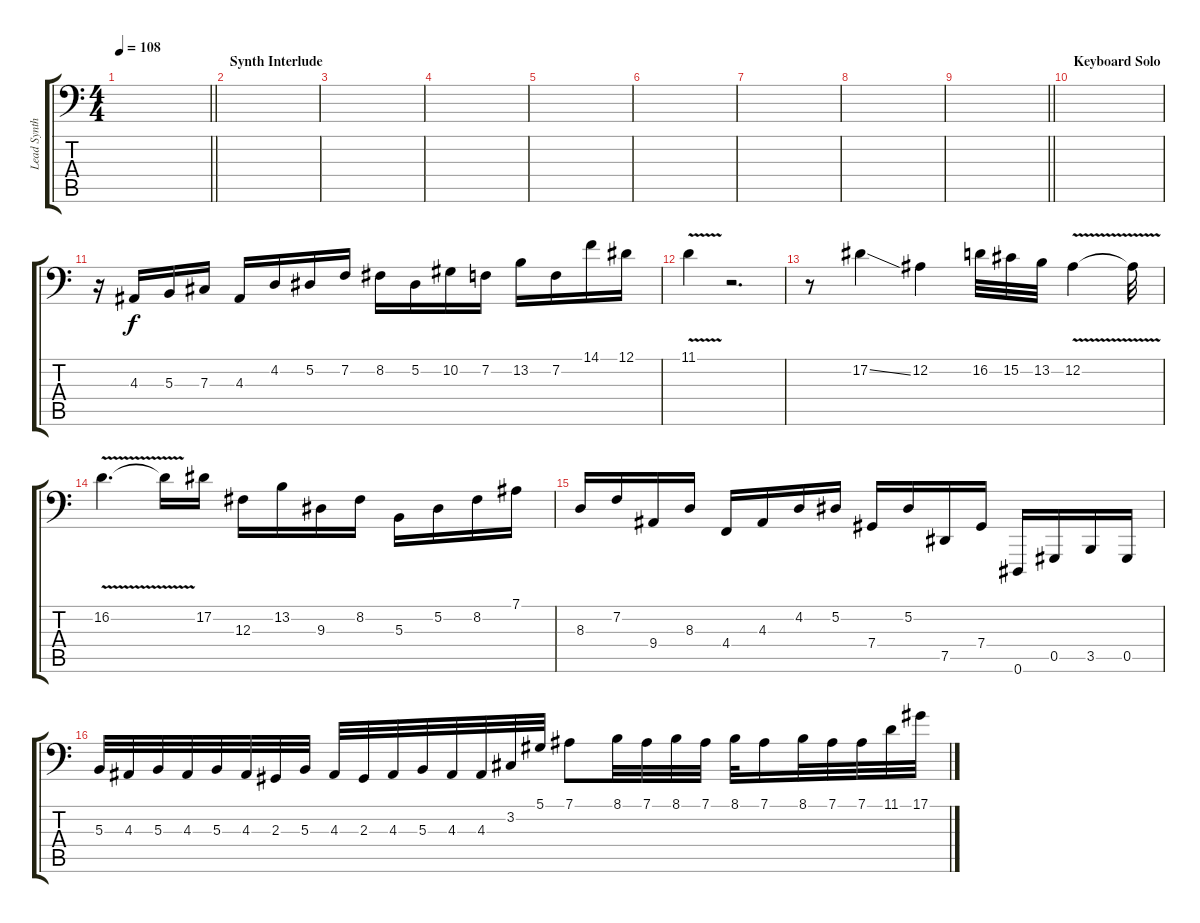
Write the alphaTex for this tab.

\track ("Lead Synth 2" "Lead Synth") {instrument electricpiano2}
\staff {score tabs}
\tuning (Eb3 Bb2 Gb2 Db2 Ab1 Eb1) {hide}
\ts (4 4)
\tempo 108
\clef f4
\barLineRight lightlight
\ks c
|
\section ("" "Synth Interlude")
|
|
|
|
|
|
|
\barLineRight lightlight
|
\section ("" "Keyboard Solo")
|
r.16 4.3.16 5.3.16 7.3.16 4.3.16 4.2.16 5.2.16 7.2.16 8.2.16 5.2.16 10.2.16 7.2.16 13.2.16 7.2.16 14.1.16 12.1.16 |
11.1{v}.4 r.2{d} |
r.8 17.2{ss}.4 12.2.4 16.2.32 15.2.32 13.2.32 12.2{v}.4 12.2{t}.32 |
16.2{v}.4{d} 16.2{t}.16 17.2.16 12.3.16 13.2.16 9.3.16 8.2.16 5.3.16 5.2.16 8.2.16 7.1.16 |
8.3.16 7.2.16 9.4.16 8.3.16 4.4.16 4.3.16 4.2.16 5.2.16 7.4.16 5.2.16 7.5.16 7.4.16 0.6.16 0.5.16 3.5.16 0.5.16 |
5.3.32 4.3.32 5.3.32 4.3.32 5.3.32 4.3.32 2.3.32 5.3.32 4.3.32 2.3.32 4.3.32 5.3.32 4.3.32 4.3.32 3.2.32 5.1.32 7.1.8 8.1.32 7.1.32 8.1.32 7.1.32 8.1.32 7.1.16 8.1.32 7.1.32 7.1.32 11.1.32 17.1.32
